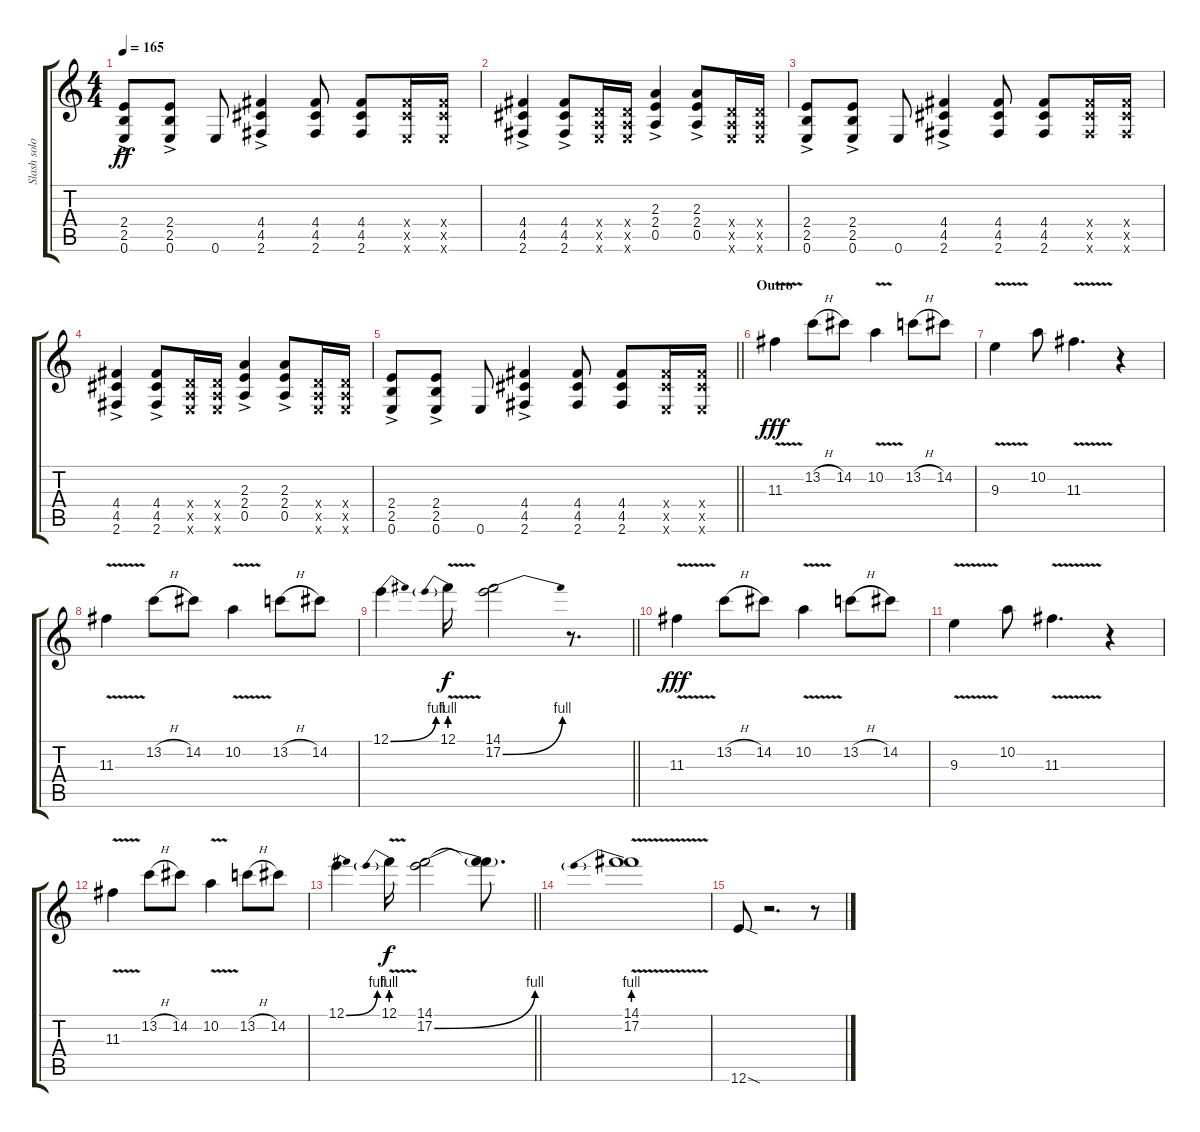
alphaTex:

\track ("Slash solos" "Slash solo") {instrument overdrivenguitar}
\staff {score tabs}
\tuning (E4 B3 G3 D3 A2 E2) {hide}
\ts (4 4)
\tempo 165
\clef g2
\ks c
(2.4 2.5{ac} 0.6{ac}).8{dy ff} (2.4 2.5{ac} 0.6{ac}).8 0.6.8 (4.4 4.5{ac} 2.6{ac}).4 (4.4 4.5 2.6).8 (4.4 4.5 2.6).8 (4.4{x} 4.5{x} 0.6{x}).16 (4.4{x} 4.5{x} 0.6{x}).16 |
(4.4 4.5{ac} 2.6{ac}).4 (4.4 4.5{ac} 2.6{ac}).8 (0.4{x} 0.5{x} 0.6{x}).16 (0.4{x} 0.5{x} 0.6{x}).16 (2.3{ac} 2.4{ac} 0.5{ac}).4 (2.3{ac} 2.4{ac} 0.5{ac}).8 (0.4{x} 0.5{x} 0.6{x}).16 (0.4{x} 0.5{x} 0.6{x}).16 |
(2.4 2.5{ac} 0.6{ac}).8 (2.4 2.5{ac} 0.6{ac}).8 0.6.8 (4.4 4.5{ac} 2.6{ac}).4 (4.4 4.5 2.6).8 (4.4 4.5 2.6).8 (4.4{x} 4.5{x} 2.6{x}).16 (4.4{x} 4.5{x} 2.6{x}).16 |
(4.4 4.5{ac} 2.6{ac}).4 (4.4 4.5{ac} 2.6{ac}).8 (0.4{x} 0.5{x} 0.6{x}).16 (0.4{x} 0.5{x} 0.6{x}).16 (2.3{ac} 2.4{ac} 0.5{ac}).4 (2.3{ac} 2.4{ac} 0.5{ac}).8 (0.4{x} 0.5{x} 0.6{x}).16 (0.4{x} 0.5{x} 0.6{x}).16 |
\barLineRight lightlight
(2.4 2.5{ac} 0.6{ac}).8 (2.4 2.5{ac} 0.6{ac}).8 0.6.8 (4.4 4.5{ac} 2.6{ac}).4 (4.4 4.5 2.6).8 (4.4 4.5 2.6).8 (4.4{x} 4.5{x} 0.6{x}).16 (4.4{x} 4.5{x} 0.6{x}).16 |
\section ("" "Outro")
11.3{v}.4{dy fff} 13.2{h}.8 14.2.8 10.2{v}.4 13.2{h}.8 14.2.8 |
9.3{v}.4 10.2.8 11.3{v}.4{d} r.4 |
11.3{v}.4 13.2{h}.8 14.2.8 10.2{v}.4 13.2{h}.8 14.2.8 |
\barLineRight lightlight
12.1{be (bend 0 0 60 4)}.4 12.1{be (prebend 0 4 60 4) v}.16{dy f} (14.1 17.2{be (bend 0 0 60 4)}).2 r.8{d} |
11.3{v}.4{dy fff} 13.2{h}.8 14.2.8 10.2{v}.4 13.2{h}.8 14.2.8 |
9.3{v}.4 10.2.8 11.3{v}.4{d} r.4 |
11.3{v}.4 13.2{h}.8 14.2.8 10.2{v}.4 13.2{h}.8 14.2.8 |
\barLineRight lightlight
12.1{be (bend 0 0 60 4)}.4 12.1{be (prebend 0 4 60 4) v}.16{dy f} (14.1 17.2{be (bend 0 0 60 4)}).2 (14.1{t} 17.2{t}).8{d} |
(14.1 17.2{be (prebend 0 4 60 4) v}).1 |
12.6{sod}.8 r.2{d} r.8
